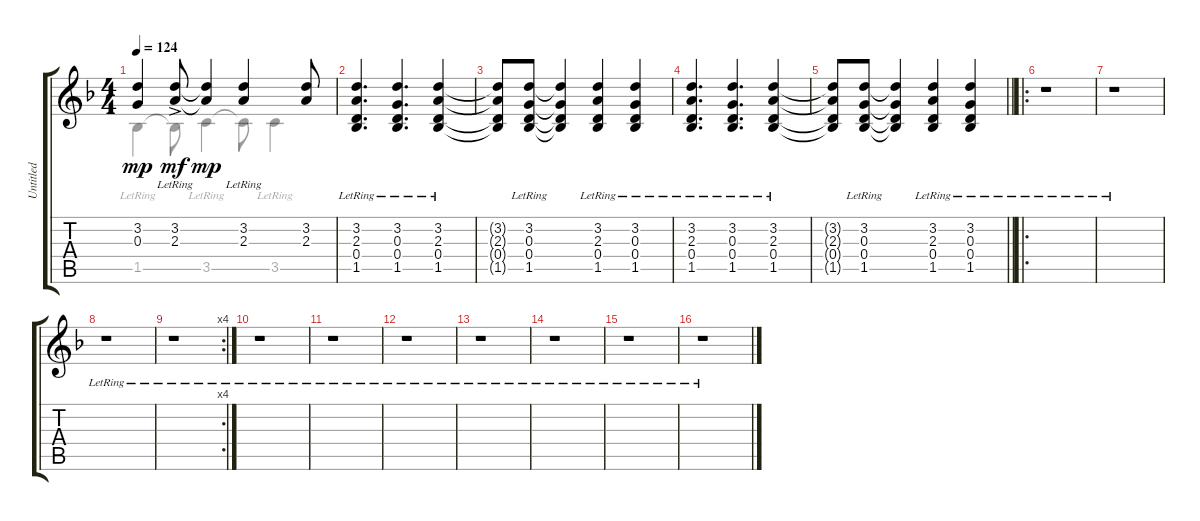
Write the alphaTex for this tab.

\track ("Untitled" "Untitled") {instrument electricguitarclean}
\staff {score tabs}
\tuning (E4 B3 G3 D3 A2 E2) {hide}
\voice
\ts (4 4)
\tempo 124
\clef g2
\ks f
(3.2{t} 0.3{t}).4{dy mp} (3.2{ac lr} 2.3{ac lr}).8{dy mf} (3.2{t} 2.3{t}).4{dy mp} (3.2{lr} 2.3{lr}).4 (3.2 2.3).8 |
(3.2{lr} 2.3{lr} 0.4{lr} 1.5{lr}).4{d} (3.2{lr} 0.3{lr} 0.4{lr} 1.5{lr}).4{d} (3.2{lr} 2.3{lr} 0.4{lr} 1.5{lr}).4 |
(3.2{t} 2.3{t} 0.4{t} 1.5{t}).8 (3.2{lr} 0.3{lr} 0.4{lr} 1.5{lr}).8 (3.2{t} 0.3{t} 0.4{t} 1.5{t}).4 (3.2{lr} 2.3{lr} 0.4{lr} 1.5{lr}).4 (3.2{lr} 0.3{lr} 0.4{lr} 1.5{lr}).4 |
(3.2{lr} 2.3{lr} 0.4{lr} 1.5{lr}).4{d} (3.2{lr} 0.3{lr} 0.4{lr} 1.5{lr}).4{d} (3.2{lr} 2.3{lr} 0.4{lr} 1.5{lr}).4 |
\barLineRight lightlight
(3.2{t} 2.3{t} 0.4{t} 1.5{t}).8 (3.2{lr} 0.3{lr} 0.4{lr} 1.5{lr}).8 (3.2{t} 0.3{t} 0.4{t} 1.5{t}).4 (3.2{lr} 2.3{lr} 0.4{lr} 1.5{lr}).4 (3.2{lr} 0.3{lr} 0.4{lr} 1.5{lr}).4 |
\ro
r.1 |
r.1 |
r.1 |
\rc 4
r.1 |
r.1 |
r.1 |
r.1 |
r.1 |
r.1 |
r.1 |
r.1
\voice
\clef g2
\ottava regular
\simile none
\ks f
1.5{lr}.4{dy mp} 1.5{t}.8 3.5{lr}.4 3.5{t}.8 3.5{lr}.4 |
|
|
|
\barLineRight lightlight
|
|
|
|
|
|
|
|
|
|
|
